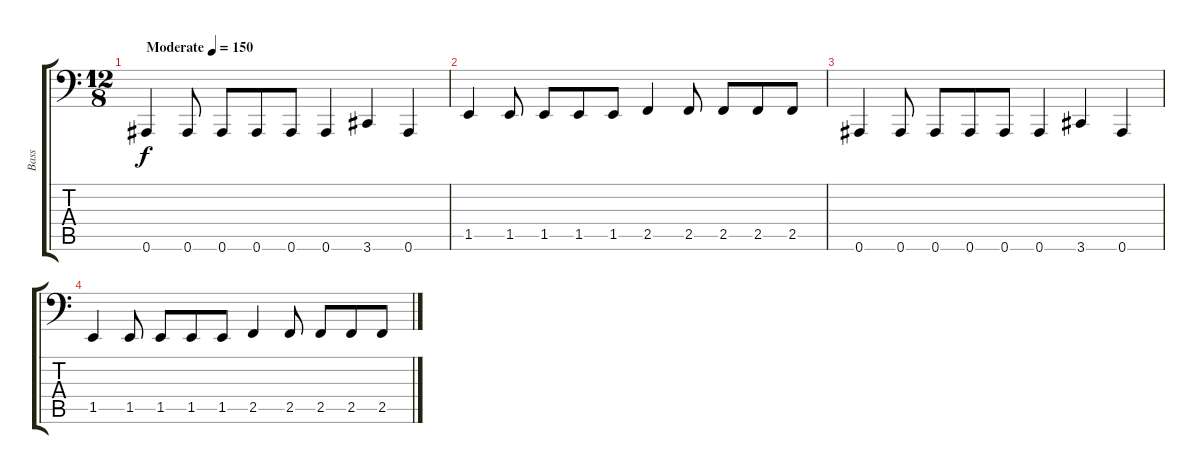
\track ("Bass" "Bass") {instrument electricbasspick}
\staff {score tabs}
\tuning (Bb2 F2 Db2 Ab1 Eb1 Bb0) {hide}
\ts (12 8)
\tempo (150 "Moderate")
\clef f4
\ks c
0.6.4{dy f instrument electricbasspick} 0.6.8 0.6.8 0.6.8 0.6.8 0.6.4 3.6.4 0.6.4 |
1.5.4 1.5.8 1.5.8 1.5.8 1.5.8 2.5.4 2.5.8 2.5.8 2.5.8 2.5.8 |
0.6.4 0.6.8 0.6.8 0.6.8 0.6.8 0.6.4 3.6.4 0.6.4 |
1.5.4 1.5.8 1.5.8 1.5.8 1.5.8 2.5.4 2.5.8 2.5.8 2.5.8 2.5.8
